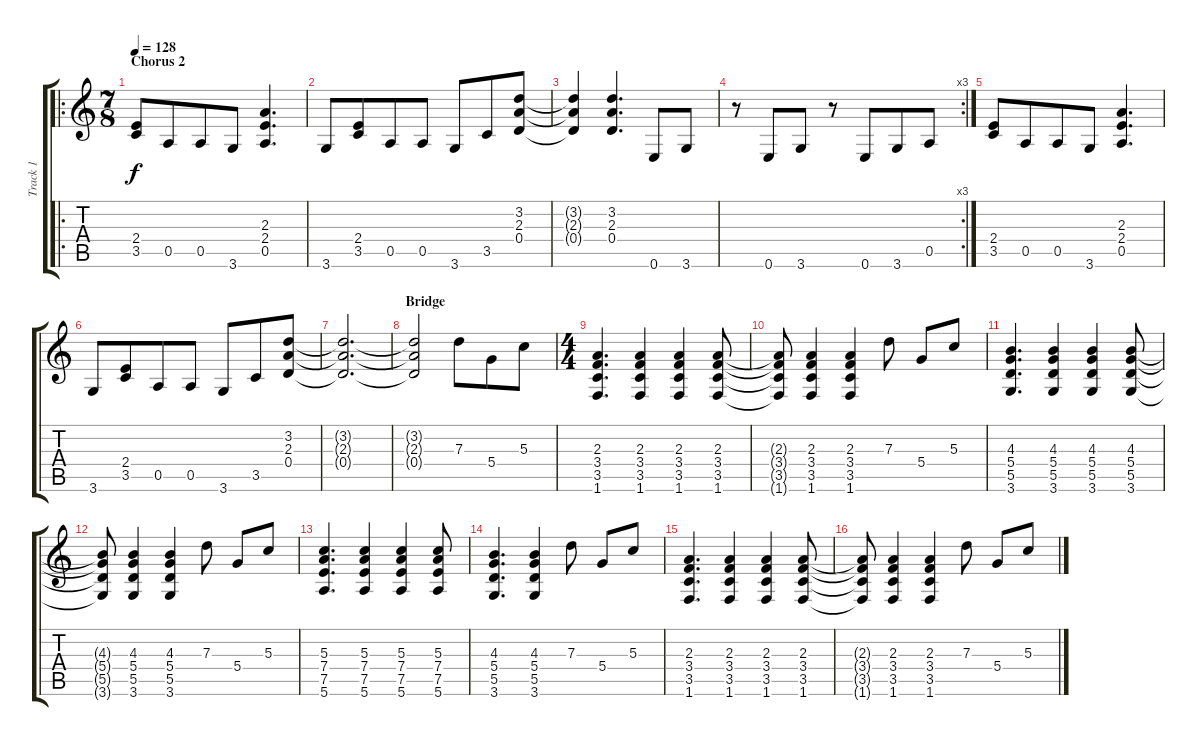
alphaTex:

\track ("Track 1" "Track 1") {instrument acousticguitarsteel}
\staff {score tabs}
\tuning (E4 B3 G3 D3 A2 E2) {hide}
\ro
\ts (7 8)
\section ("" "Chorus 2")
\tempo 128
\clef g2
\ks c
(2.4 3.5).8{dy f} 0.5.8 0.5.8 3.6.8 (2.3 2.4 0.5).4{d} |
3.6.8 (2.4 3.5).8 0.5.8 0.5.8 3.6.8 3.5.8 (3.2 2.3 0.4).8 |
(3.2{t} 2.3{t} 0.4{t}).4 (3.2 2.3 0.4).4{d} 0.6.8 3.6.8 |
\rc 3
r.8 0.6.8 3.6.8 r.8 0.6.8 3.6.8 0.5.8 |
\section ("" "")
(2.4 3.5).8 0.5.8 0.5.8 3.6.8 (2.3 2.4 0.5).4{d} |
3.6.8 (2.4 3.5).8 0.5.8 0.5.8 3.6.8 3.5.8 (3.2 2.3 0.4).8 |
(3.2{t} 2.3{t} 0.4{t}).2{d} |
\section ("" "Bridge")
(3.2{t} 2.3{t} 0.4{t}).2 7.3.8 5.4.8 5.3.8 |
\ts (4 4)
(2.3 3.4 3.5 1.6).4{d} (2.3 3.4 3.5 1.6).4 (2.3 3.4 3.5 1.6).4 (2.3 3.4 3.5 1.6).8 |
(2.3{t} 3.4{t} 3.5{t} 1.6{t}).8 (2.3 3.4 3.5 1.6).4 (2.3 3.4 3.5 1.6).4 7.3.8 5.4.8 5.3.8 |
(4.3 5.4 5.5 3.6).4{d} (4.3 5.4 5.5 3.6).4 (4.3 5.4 5.5 3.6).4 (4.3 5.4 5.5 3.6).8 |
(4.3{t} 5.4{t} 5.5{t} 3.6{t}).8 (4.3 5.4 5.5 3.6).4 (4.3 5.4 5.5 3.6).4 7.3.8 5.4.8 5.3.8 |
(5.3 7.4 7.5 5.6).4{d} (5.3 7.4 7.5 5.6).4 (5.3 7.4 7.5 5.6).4 (5.3 7.4 7.5 5.6).8 |
(4.3 5.4 5.5 3.6).4{d} (4.3 5.4 5.5 3.6).4 7.3.8 5.4.8 5.3.8 |
(2.3 3.4 3.5 1.6).4{d} (2.3 3.4 3.5 1.6).4 (2.3 3.4 3.5 1.6).4 (2.3 3.4 3.5 1.6).8 |
(2.3{t} 3.4{t} 3.5{t} 1.6{t}).8 (2.3 3.4 3.5 1.6).4 (2.3 3.4 3.5 1.6).4 7.3.8 5.4.8 5.3.8
